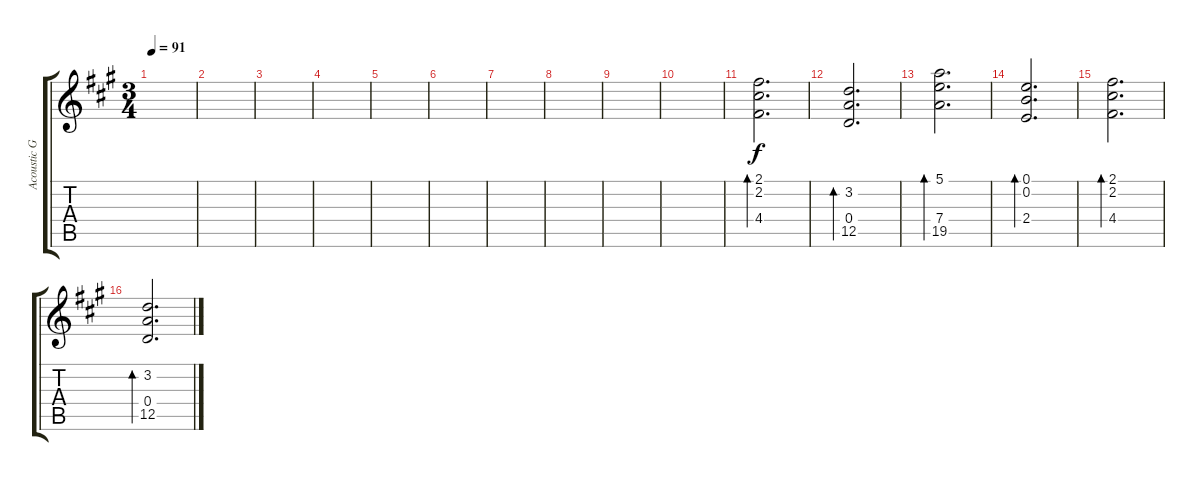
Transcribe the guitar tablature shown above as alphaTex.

\track ("Acoustic Guitar 1" "Acoustic G") {instrument acousticguitarnylon}
\staff {score tabs}
\tuning (E4 B3 G3 D3 A2 E2) {hide}
\ts (3 4)
\tempo 91
\clef g2
\ks a
|
|
|
|
|
|
|
|
|
|
(2.1 2.2 4.4).2{d bd 60} |
(3.2 0.4 12.5).2{d bd 60} |
(5.1 7.4 19.5).2{d bd 60} |
(0.1 0.2 2.4).2{d bd 60} |
(2.1 2.2 4.4).2{d bd 60} |
(3.2 0.4 12.5).2{d bd 60}
